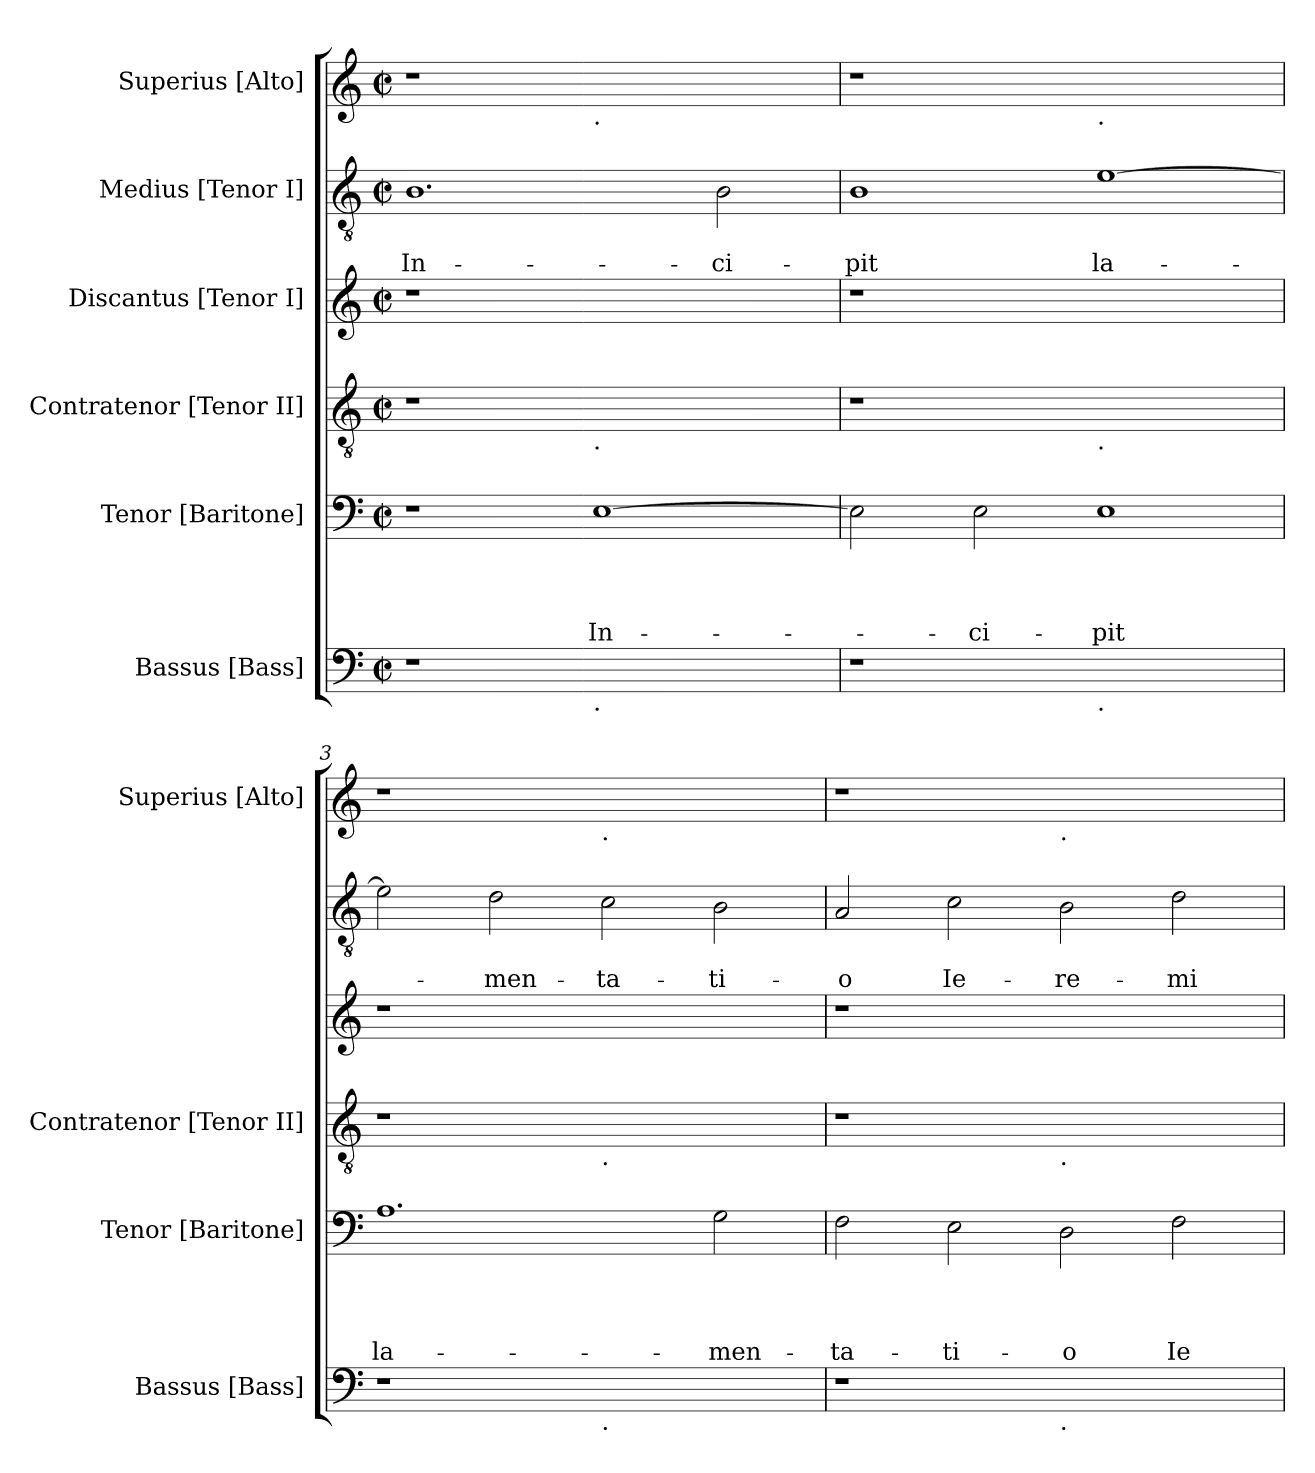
**kern	**kern	**text	**text	**text	**text	**kern	**kern	**kern	**text	**text	**kern
*part6	*part5	*part5	*part5	*part5	*part5	*part4	*part3	*part2	*part2	*part2	*part1
*staff6	*staff5	*staff5	*staff5	*staff5	*staff5	*staff4	*staff3	*staff2	*staff2	*staff2	*staff1
*I"Bassus [Bass]	*I"Tenor [Baritone]	*	*	*	*	*I"Contratenor [Tenor II]	*I"Discantus [Tenor I]	*I"Medius [Tenor I]	*	*	*I"Superius [Alto]
*I'Bassus [Bass]	*I'Tenor [Baritone]	*	*	*	*	*I'Contratenor [Tenor II]	*	*	*	*	*I'Superius [Alto]
*clefF4	*clefF4	*	*	*	*	*clefGv2	*clefG2	*clefGv2	*	*	*clefG2
*k[]	*k[]	*	*	*	*	*k[]	*k[]	*k[]	*	*	*k[]
*C:	*C:	*	*	*	*	*C:	*C:	*C:	*	*	*C:
*M2/2	*M2/2	*	*	*	*	*M2/2	*M2/2	*M2/2	*	*	*M2/2
*met(c|)	*met(c|)	*	*	*	*	*met(c|)	*met(c|)	*met(c|)	*	*	*met(c|)
=1	=1	=1	=1	=1	=1	=1	=1	=1	=1	=1	=1
!	!	!	!	!	!	!	!	!	!	!LO:LY:b	!
1r	1r	.	.	.	.	1r	1r	1.B	.	In-	1r
!	!	!	!	!	!	!	!	!	!	!	!LO:TX:b:t=.
!	!	!	!	!	!	!LO:TX:b:t=.	!	!	!	!	!
!LO:TX:b:t=.	!	!	!	!	!	!	!	!	!	!	!
!	!	!	!	!	!LO:LY:b	!	!	!	!	!	!
1ryy	[>1E	.	.	.	In-	1ryy	1ryy	.	.	.	1ryy
!	!	!	!	!	!	!	!	!	!	!LO:LY:b	!
.	.	.	.	.	.	.	.	2B\	.	-ci-	.
=2	=2	=2	=2	=2	=2	=2	=2	=2	=2	=2	=2
!	!	!	!	!	!	!	!	!	!	!LO:LY:b	!
1r	2E\]	.	.	.	.	1r	1r	1B	.	-pit	1r
!	!	!	!	!	!LO:LY:b	!	!	!	!	!	!
.	2E\	.	.	.	-ci-	.	.	.	.	.	.
!	!	!	!	!	!	!	!	!	!	!	!LO:TX:b:t=.
!	!	!	!	!	!	!LO:TX:b:t=.	!	!	!	!	!
!LO:TX:b:t=.	!	!	!	!	!	!	!	!	!	!	!
!	!	!	!	!	!LO:LY:b	!	!	!	!	!LO:LY:b	!
1ryy	1E	.	.	.	-pit	1ryy	1ryy	[>1e	.	la-	1ryy
=3	=3	=3	=3	=3	=3	=3	=3	=3	=3	=3	=3
!	!	!	!	!	!LO:LY:b	!	!	!	!	!	!
1r	1.A	.	.	.	la-	1r	1r	2e\]	.	.	1r
!	!	!	!	!	!	!	!	!	!	!LO:LY:b	!
.	.	.	.	.	.	.	.	2d\	.	-men-	.
!	!	!	!	!	!	!	!	!	!	!	!LO:TX:b:t=.
!	!	!	!	!	!	!LO:TX:b:t=.	!	!	!	!	!
!LO:TX:b:t=.	!	!	!	!	!	!	!	!	!	!	!
!	!	!	!	!	!	!	!	!	!	!LO:LY:b	!
1ryy	.	.	.	.	.	1ryy	1ryy	2c\	.	-ta-	1ryy
!	!	!	!	!	!LO:LY:b	!	!	!	!	!LO:LY:b	!
.	2G\	.	.	.	-men-	.	.	2B\	.	-ti-	.
!!LO:LB:g=z
=4	=4	=4	=4	=4	=4	=4	=4	=4	=4	=4	=4
!	!	!	!	!	!LO:LY:b	!	!	!	!	!LO:LY:b	!
1r	2F\	.	.	.	-ta-	1r	1r	2A/	.	-o	1r
!	!	!	!	!	!LO:LY:b	!	!	!	!	!LO:LY:b	!
.	2E\	.	.	.	-ti-	.	.	2c\	.	Ie-	.
!	!	!	!	!	!	!	!	!	!	!	!LO:TX:b:t=.
!	!	!	!	!	!	!LO:TX:b:t=.	!	!	!	!	!
!LO:TX:b:t=.	!	!	!	!	!	!	!	!	!	!	!
!	!	!	!	!	!LO:LY:b	!	!	!	!	!LO:LY:b	!
1ryy	2D\	.	.	.	-o	1ryy	1ryy	2B\	.	-re-	1ryy
!	!	!	!	!	!LO:LY:b	!	!	!	!	!LO:LY:b	!
.	2F\	.	.	.	Ie-	.	.	2d\	.	-mi-	.
=	=	=	=	=	=	=	=	=	=	=	=
*-	*-	*-	*-	*-	*-	*-	*-	*-	*-	*-	*-
